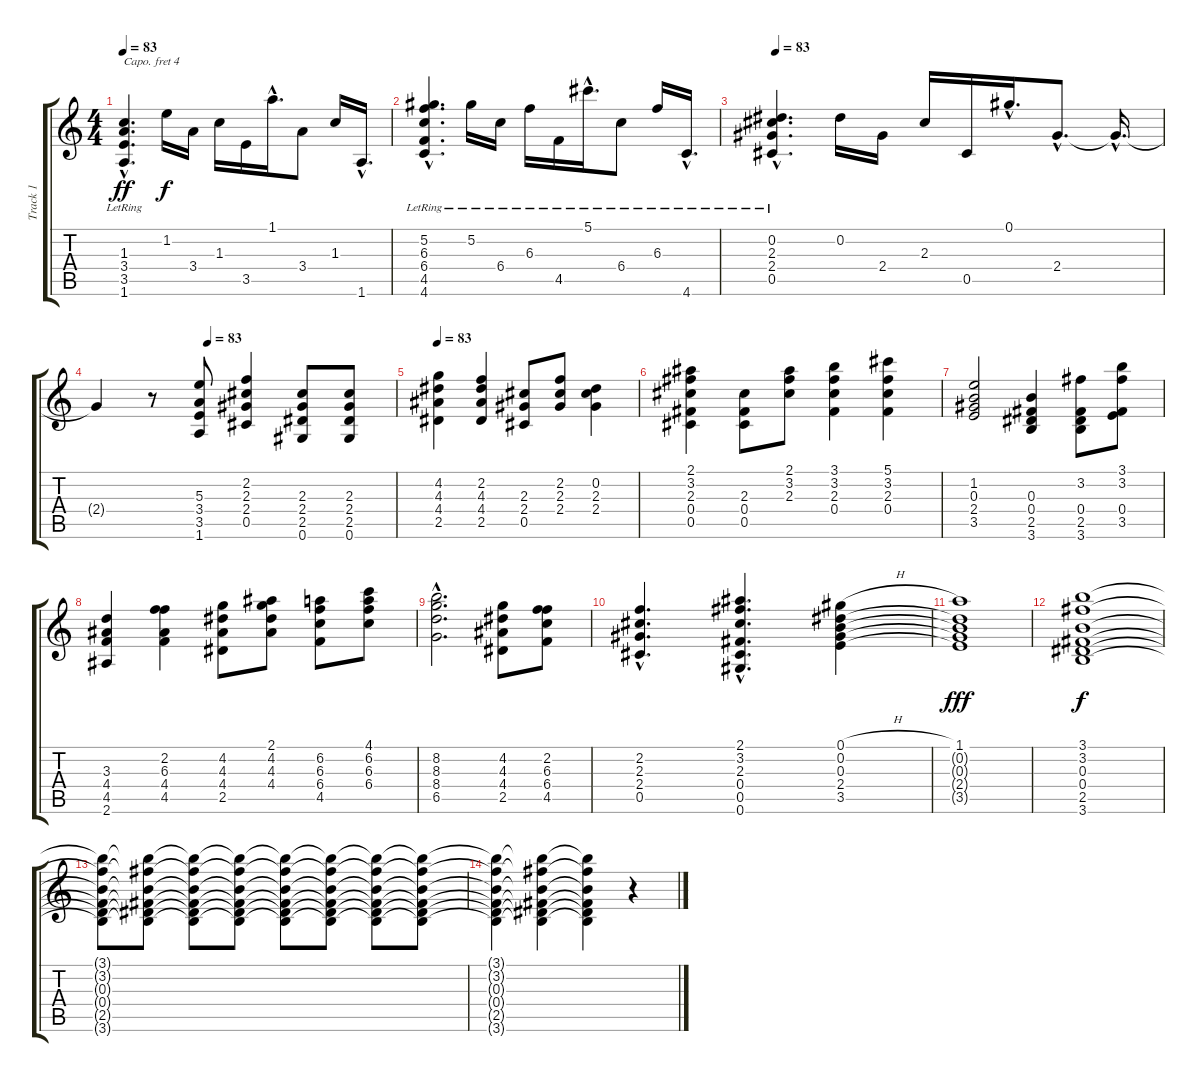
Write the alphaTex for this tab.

\track ("Track 1" "Track 1") {instrument acousticguitarsteel}
\staff {score tabs}
\capo 4
\tuning (E4 B3 G3 D3 A2 E2) {hide}
\ts (4 4)
\tempo 83
\clef g2
\ks c
(1.3{hac lr} 3.4{hac lr} 3.5{hac lr} 1.6{hac lr}).4{d dy ff} 1.2.16{dy f} 3.4.16 1.3.16 3.5.16 1.1{hac}.16{d} 3.4.8 1.3.16 1.6{hac}.16{d} |
(5.2{hac lr} 6.3{hac lr} 6.4{hac lr} 4.5{hac lr} 4.6{hac lr}).4{d} 5.2{lr}.16 6.4{lr}.16 6.3{lr}.16 4.5{lr}.16 5.1{hac lr}.16{d} 6.4{lr}.8 6.3{lr}.16 4.6{hac lr}.16{d} |
\tempo 83
(0.2{hac lr} 2.3{hac lr} 2.4{hac lr} 0.5{hac lr}).4{d} 0.2.16 2.4.16 2.3.16 0.5.16 0.1{hac}.16{d} 2.4{hac}.8{d} 2.4{hac t}.16{d} |
\tempo (83 0.375)
2.4{t}.4 r.8 (5.3 3.4 3.5 1.6).8{instrument pad7halo} (2.2 2.3 2.4 0.5).4 (2.3 2.4 2.5 0.6).8 (2.3 2.4 2.5 0.6).8 |
\tempo 83
(4.2 4.3 4.4 2.5).4{volume 16 instrument synthstrings2} (2.2 4.3 4.4 2.5).4 (2.3 2.4 0.5).8 (2.2 2.3 2.4).8 (0.2 2.3 2.4).4 |
(2.1 3.2 2.3 0.4 0.5).4 (2.3 0.4 0.5).8 (2.1 3.2 2.3).8 (3.1 3.2 2.3 0.4).4 (5.1 3.2 2.3 0.4).4 |
(1.2 0.3 2.4 3.5).2 (0.3 0.4 2.5 3.6).4 (3.2 0.4 2.5 3.6).8 (3.1 3.2 0.4 3.5).8 |
(3.3 4.4 4.5 2.6).4 (2.2 6.3 4.4 4.5).4 (4.2 4.3 4.4 2.5).8 (2.1 4.2 4.3 4.4).8 (6.2 6.3 6.4 4.5).8 (4.1 6.2 6.3 6.4).8 |
(8.2{hac} 8.3{hac} 8.4{hac} 6.5{hac}).2{d} (4.2 4.3 4.4 2.5).8 (2.2 6.3 6.4 4.5).8 |
(2.2{hac} 2.3{hac} 2.4{hac} 0.5{hac}).4{d} (2.1{hac} 3.2{hac} 2.3{hac} 0.4{hac} 0.5{hac} 0.6{hac}).4{d} (0.1{h} 0.2 0.3 2.4 3.5).4 |
(1.1 0.2{t} 0.3{t} 2.4{t} 3.5{t}).1{dy fff} |
(3.1 3.2 0.3 0.4 2.5 3.6).1{dy f} |
(3.1{t} 3.2{t} 0.3{t} 0.4{t} 2.5{t} 3.6{t}).8{volume 14} (3.1{t} 3.2{t} 0.3{t} 0.4{t} 2.5{t} 3.6{t}).8{volume 13} (3.1{t} 3.2{t} 0.3{t} 0.4{t} 2.5{t} 3.6{t}).8{volume 12} (3.1{t} 3.2{t} 0.3{t} 0.4{t} 2.5{t} 3.6{t}).8{volume 11} (3.1{t} 3.2{t} 0.3{t} 0.4{t} 2.5{t} 3.6{t}).8{volume 10} (3.1{t} 3.2{t} 0.3{t} 0.4{t} 2.5{t} 3.6{t}).8{volume 9} (3.1{t} 3.2{t} 0.3{t} 0.4{t} 2.5{t} 3.6{t}).8{volume 8} (3.1{t} 3.2{t} 0.3{t} 0.4{t} 2.5{t} 3.6{t}).8 |
(3.1{t} 3.2{t} 0.3{t} 0.4{t} 2.5{t} 3.6{t}).4{volume 8} (3.1{t} 3.2{t} 0.3{t} 0.4{t} 2.5{t} 3.6{t}).4{volume 7} (3.1{t} 3.2{t} 0.3{t} 0.4{t} 2.5{t} 3.6{t}).4{volume 4} r.4
